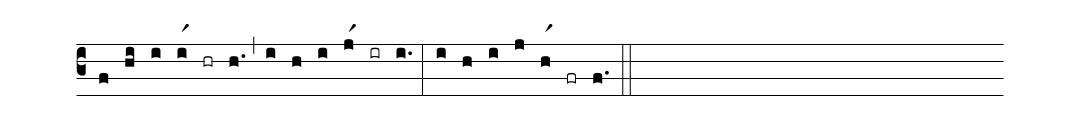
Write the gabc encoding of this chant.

%%
(c3)
(f) (hi)
(i) (ir1) (hr) (h.) (,)
(i) (h) (i) (jr1) (ir) (i.) (:)
(i) (h) (i) (j) (hr1) (fr) (f.) (::)
